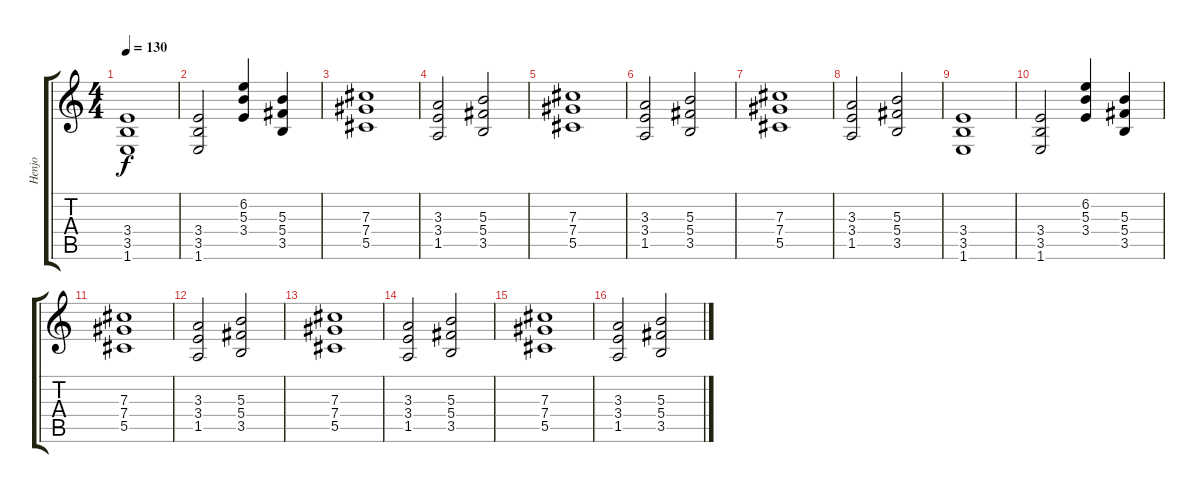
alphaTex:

\track ("Henjo" "Henjo") {instrument distortionguitar}
\staff {score tabs}
\tuning (Eb4 Bb3 Gb3 Db3 Ab2 Eb2) {hide}
\ts (4 4)
\tempo 130
\clef g2
\ks c
(3.4 3.5 1.6).1{dy f} |
(3.4 3.5 1.6).2 (6.2 5.3 3.4).4 (5.3 5.4 3.5).4 |
(7.3 7.4 5.5).1 |
(3.3 3.4 1.5).2 (5.3 5.4 3.5).2 |
(7.3 7.4 5.5).1 |
(3.3 3.4 1.5).2 (5.3 5.4 3.5).2 |
(7.3 7.4 5.5).1 |
(3.3 3.4 1.5).2 (5.3 5.4 3.5).2 |
(3.4 3.5 1.6).1 |
(3.4 3.5 1.6).2 (6.2 5.3 3.4).4 (5.3 5.4 3.5).4 |
(7.3 7.4 5.5).1 |
(3.3 3.4 1.5).2 (5.3 5.4 3.5).2 |
(7.3 7.4 5.5).1 |
(3.3 3.4 1.5).2 (5.3 5.4 3.5).2 |
(7.3 7.4 5.5).1 |
(3.3 3.4 1.5).2 (5.3 5.4 3.5).2
